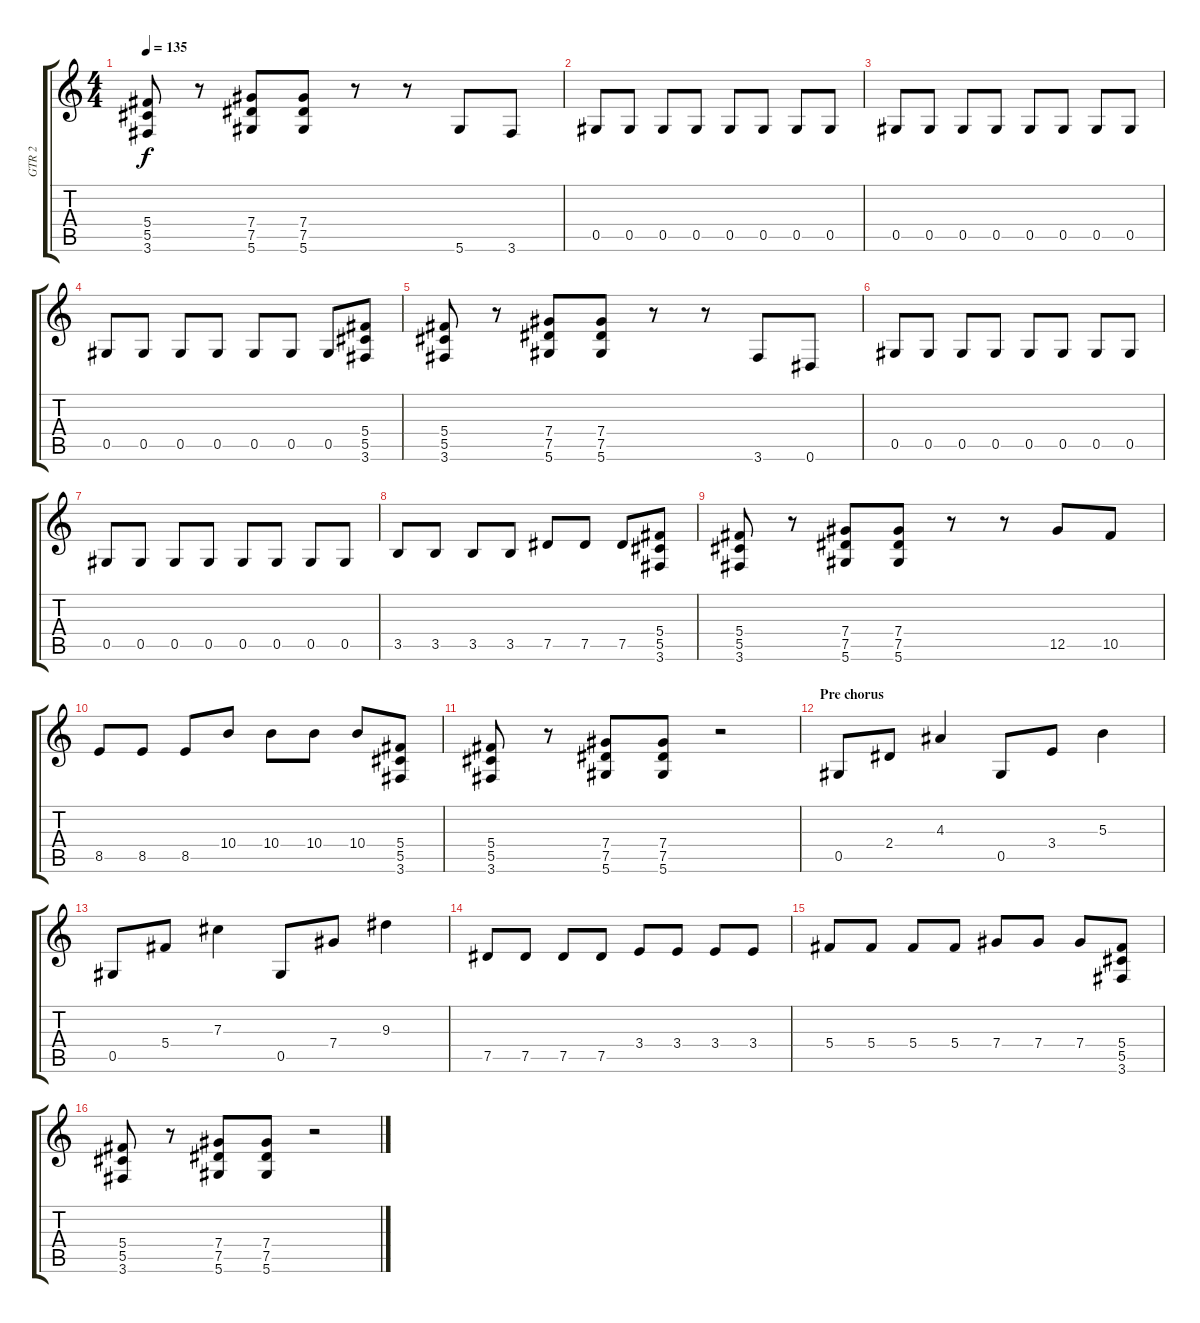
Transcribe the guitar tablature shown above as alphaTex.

\track ("GTR 2" "GTR 2") {instrument distortionguitar}
\staff {score tabs}
\tuning (Eb4 Bb3 Gb3 Db3 Ab2 Eb2) {hide}
\ts (4 4)
\tempo 135
\clef g2
\ks c
(5.4 5.5 3.6).8{dy f} r.8 (7.4 7.5 5.6).8 (7.4 7.5 5.6).8 r.8 r.8 5.6.8 3.6.8 |
0.5.8 0.5.8 0.5.8 0.5.8 0.5.8 0.5.8 0.5.8 0.5.8 |
0.5.8 0.5.8 0.5.8 0.5.8 0.5.8 0.5.8 0.5.8 0.5.8 |
0.5.8 0.5.8 0.5.8 0.5.8 0.5.8 0.5.8 0.5.8 (5.4 5.5 3.6).8 |
(5.4 5.5 3.6).8 r.8 (7.4 7.5 5.6).8 (7.4 7.5 5.6).8 r.8 r.8 3.6.8 0.6.8 |
0.5.8 0.5.8 0.5.8 0.5.8 0.5.8 0.5.8 0.5.8 0.5.8 |
0.5.8 0.5.8 0.5.8 0.5.8 0.5.8 0.5.8 0.5.8 0.5.8 |
3.5.8 3.5.8 3.5.8 3.5.8 7.5.8 7.5.8 7.5.8 (5.4 5.5 3.6).8 |
(5.4 5.5 3.6).8 r.8 (7.4 7.5 5.6).8 (7.4 7.5 5.6).8 r.8 r.8 12.5.8 10.5.8 |
8.5.8 8.5.8 8.5.8 10.4.8 10.4.8 10.4.8 10.4.8 (5.4 5.5 3.6).8 |
(5.4 5.5 3.6).8 r.8 (7.4 7.5 5.6).8 (7.4 7.5 5.6).8 r.2 |
\section ("" "Pre chorus")
0.5.8 2.4.8 4.3.4 0.5.8 3.4.8 5.3.4 |
0.5.8 5.4.8 7.3.4 0.5.8 7.4.8 9.3.4 |
7.5.8 7.5.8 7.5.8 7.5.8 3.4.8 3.4.8 3.4.8 3.4.8 |
5.4.8 5.4.8 5.4.8 5.4.8 7.4.8 7.4.8 7.4.8 (5.4 5.5 3.6).8 |
(5.4 5.5 3.6).8 r.8 (7.4 7.5 5.6).8 (7.4 7.5 5.6).8 r.2
